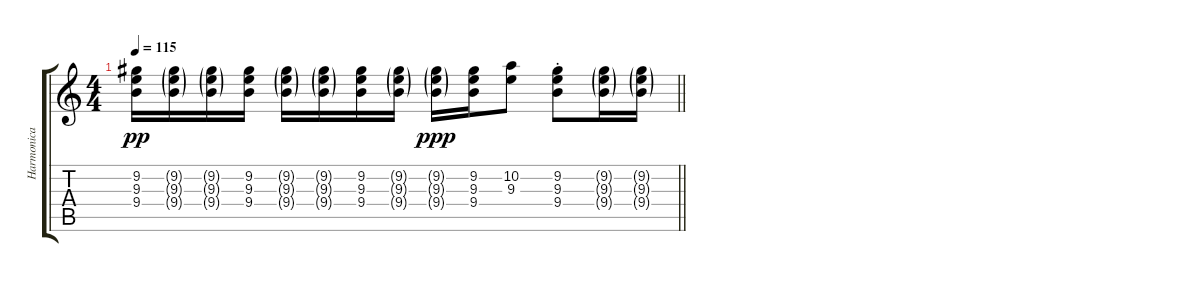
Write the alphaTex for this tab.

\track ("Harmonica" "Harmonica") {instrument distortionguitar}
\staff {score tabs}
\tuning (E4 B3 G3 D3 A2 E2) {hide}
\ts (4 4)
\tempo 115
\clef g2
\barLineRight lightlight
\ks c
(9.2 9.3 9.4).16{dy pp} (9.2{g} 9.3{g} 9.4{g}).16 (9.2{g} 9.3{g} 9.4{g}).16 (9.2 9.3 9.4).16 (9.2{g} 9.3{g} 9.4{g}).16 (9.2{g} 9.3{g} 9.4{g}).16 (9.2 9.3 9.4).16 (9.2{g} 9.3{g} 9.4{g}).16 (9.2{g} 9.3{g} 9.4{g}).16{dy ppp} (9.2 9.3 9.4).16 (10.2 9.3).8 (9.2{st} 9.3{st} 9.4{st}).8 (9.2{g} 9.3{g} 9.4{g}).16 (9.2{g} 9.3{g} 9.4{g}).16
